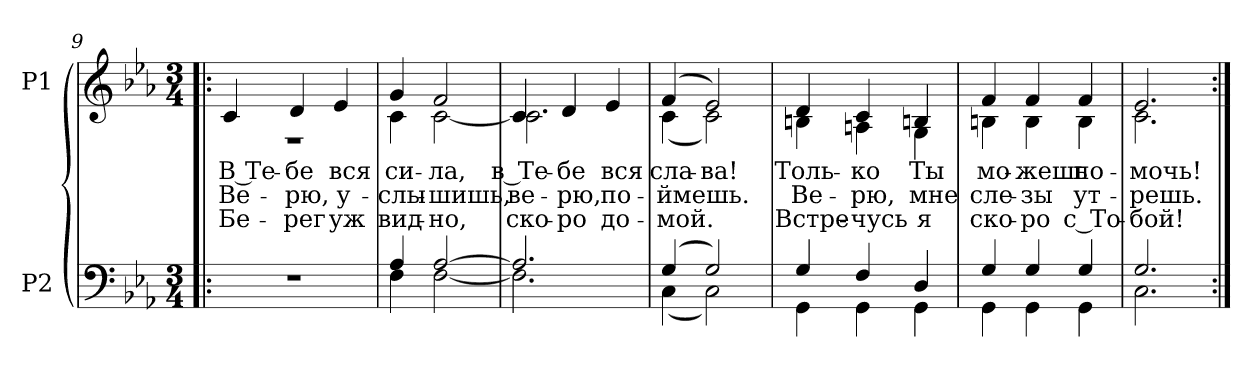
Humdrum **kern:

**kern	**kern	**text	**text	**text
*part2	*part1	*part1	*part1	*part1
*staff2	*staff1	*staff1	*staff1	*staff1
*I"P2	*I"P1	*	*	*
*clefF4	*clefG2	*	*	*
*k[b-e-a-]	*k[b-e-a-]	*	*	*
*c:	*c:	*	*	*
*M3/4	*M3/4	*	*	*
=9!|:	=9!|:	=9!|:	=9!|:	=9!|:
!LO:N:vis=1	!	!	!	!
!	!LO:TX:a:i:t=cantabile	!	!	!
!	!	!LO:LY:b:color=#000000	!LO:LY:b:color=#000000	!LO:LY:b:color=#000000
*	*^	*	*	*
2.r	4ci/	2.r	В Те-	Ве-	Бе-
!	!	!	!LO:LY:b:color=#000000	!LO:LY:b:color=#000000	!LO:LY:b:color=#000000
.	4di/	.	-бе	-рю,	-рег
!	!	!	!LO:LY:b:color=#000000	!LO:LY:b:color=#000000	!LO:LY:b:color=#000000
.	4e-i/	.	вся	у-	уж
=10	=10	=10	=10	=10	=10
*^	*	*	*	*	*
!	!	!	!	!LO:LY:b:color=#000000	!LO:LY:b:color=#000000	!LO:LY:b:color=#000000
4A-i/	4Fi\	4gi/	4ci\	си-	-слы-	вид-
!	!	!	!	!LO:LY:b:color=#000000	!LO:LY:b:color=#000000	!LO:LY:b:color=#000000
[>2A-i/	[<2Fi\	2fi/	[<2ci\	-ла,	-шишь,	-но,
!!LO:LB:g=z	!!
=11	=11	=11	=11	=11	=11	=11
!	!	!	!	!LO:LY:b:color=#000000	!LO:LY:b:color=#000000	!LO:LY:b:color=#000000
2.A-i/]	2.Fi\]	4ci/]	2.ci\	в Те-	ве-	ско-
!	!	!	!	!LO:LY:b:color=#000000	!LO:LY:b:color=#000000	!LO:LY:b:color=#000000
.	.	4di/	.	-бе	-рю,	-ро
!	!	!	!	!LO:LY:b:color=#000000	!LO:LY:b:color=#000000	!LO:LY:b:color=#000000
.	.	4e-i/	.	вся	по-	до-
=12	=12	=12	=12	=12	=12	=12
!	!	!	!	!LO:LY:b:color=#000000	!LO:LY:b:color=#000000	!LO:LY:b:color=#000000
(4Gi/	(4Ci\	(4fi/	(4ci\	сла-	-ймешь.	-мой.
!	!	!	!	!LO:LY:b:color=#000000	!	!
2Gi/)	2Ci\)	2e-i/)	2ci\)	-ва!	.	.
=13	=13	=13	=13	=13	=13	=13
!	!	!	!	!LO:LY:b:color=#000000	!LO:LY:b:color=#000000	!LO:LY:b:color=#000000
4Gi/	4GGi\	4di/	4Bni\	Толь-	Ве-	Встре-
!	!	!	!	!LO:LY:b:color=#000000	!LO:LY:b:color=#000000	!LO:LY:b:color=#000000
4Fi/	4GGi\	4ci/	4Ani\	-ко	-рю,	-чусь
!	!	!	!	!LO:LY:b:color=#000000	!LO:LY:b:color=#000000	!LO:LY:b:color=#000000
4Di/	4GGi\	4Bni/	4Gi\	Ты	мне	я
=14	=14	=14	=14	=14	=14	=14
!	!	!	!	!LO:LY:b:color=#000000	!LO:LY:b:color=#000000	!LO:LY:b:color=#000000
4Gi/	4GGi\	4fi/	4Bni\	мо-	сле-	ско-
!	!	!	!	!LO:LY:b:color=#000000	!LO:LY:b:color=#000000	!LO:LY:b:color=#000000
4Gi/	4GGi\	4fi/	4Bi\	-жешь	-зы	-ро
!	!	!	!	!LO:LY:b:color=#000000	!LO:LY:b:color=#000000	!LO:LY:b:color=#000000
4Gi/	4GGi\	4fi/	4Bi\	по-	ут-	с То-
=15	=15	=15	=15	=15	=15	=15
!	!	!	!	!LO:LY:b:color=#000000	!LO:LY:b:color=#000000	!LO:LY:b:color=#000000
2.Gi/	2.Ci\	2.e-i/	2.ci\	-мочь!	-решь.	-бой!
*v	*v	*	*	*	*	*
*	*v	*v	*	*	*
=:|!	=:|!	=:|!	=:|!	=:|!
*-	*-	*-	*-	*-
